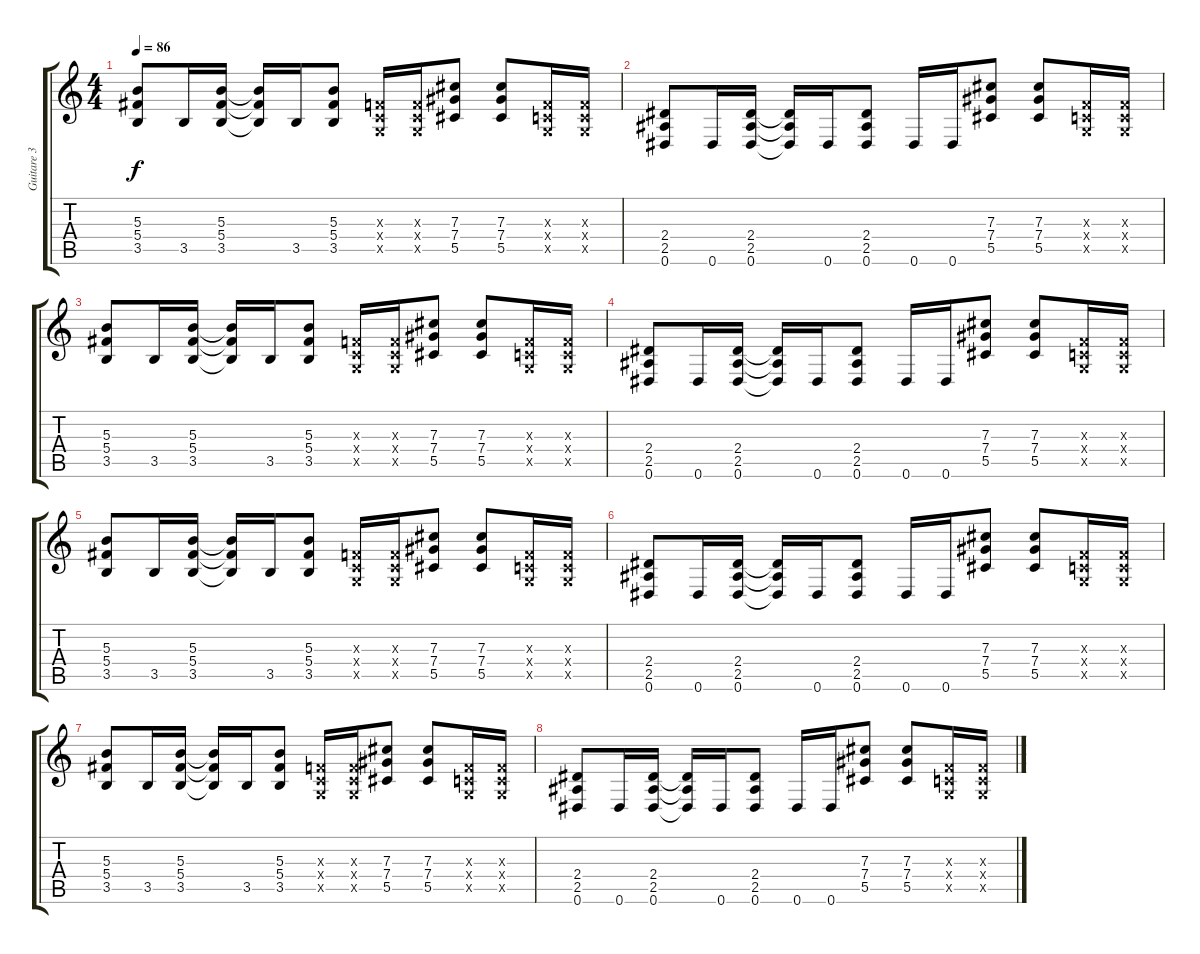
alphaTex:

\track ("Guitare 3" "Guitare 3") {instrument distortionguitar}
\staff {score tabs}
\tuning (Eb4 Bb3 Gb3 Db3 Ab2 Eb2) {hide}
\ts (4 4)
\tempo 86
\clef g2
\ks c
(5.3 5.4 3.5).8{dy f} 3.5.16 (5.3 5.4 3.5).16 (5.3{t} 5.4{t} 3.5{t}).16 3.5.16 (5.3 5.4 3.5).8 (-1.3{x} -1.4{x} -1.5{x}).16 (-1.3{x} -1.4{x} -1.5{x}).16 (7.3 7.4 5.5).8 (7.3 7.4 5.5).8 (-1.3{x} -1.4{x} -1.5{x}).16 (-1.3{x} -1.4{x} -1.5{x}).16 |
(2.4 2.5 0.6).8 0.6.16 (2.4 2.5 0.6).16 (2.4{t} 2.5{t} 0.6{t}).16 0.6.16 (2.4 2.5 0.6).8 0.6.16 0.6.16 (7.3 7.4 5.5).8 (7.3 7.4 5.5).8 (-1.3{x} -1.4{x} -1.5{x}).16 (-1.3{x} -1.4{x} -1.5{x}).16 |
(5.3 5.4 3.5).8 3.5.16 (5.3 5.4 3.5).16 (5.3{t} 5.4{t} 3.5{t}).16 3.5.16 (5.3 5.4 3.5).8 (-1.3{x} -1.4{x} -1.5{x}).16 (-1.3{x} -1.4{x} -1.5{x}).16 (7.3 7.4 5.5).8 (7.3 7.4 5.5).8 (-1.3{x} -1.4{x} -1.5{x}).16 (-1.3{x} -1.4{x} -1.5{x}).16 |
(2.4 2.5 0.6).8 0.6.16 (2.4 2.5 0.6).16 (2.4{t} 2.5{t} 0.6{t}).16 0.6.16 (2.4 2.5 0.6).8 0.6.16 0.6.16 (7.3 7.4 5.5).8 (7.3 7.4 5.5).8 (-1.3{x} -1.4{x} -1.5{x}).16 (-1.3{x} -1.4{x} -1.5{x}).16 |
(5.3 5.4 3.5).8 3.5.16 (5.3 5.4 3.5).16 (5.3{t} 5.4{t} 3.5{t}).16 3.5.16 (5.3 5.4 3.5).8 (-1.3{x} -1.4{x} -1.5{x}).16 (-1.3{x} -1.4{x} -1.5{x}).16 (7.3 7.4 5.5).8 (7.3 7.4 5.5).8 (-1.3{x} -1.4{x} -1.5{x}).16 (-1.3{x} -1.4{x} -1.5{x}).16 |
(2.4 2.5 0.6).8 0.6.16 (2.4 2.5 0.6).16 (2.4{t} 2.5{t} 0.6{t}).16 0.6.16 (2.4 2.5 0.6).8 0.6.16 0.6.16 (7.3 7.4 5.5).8 (7.3 7.4 5.5).8 (-1.3{x} -1.4{x} -1.5{x}).16 (-1.3{x} -1.4{x} -1.5{x}).16 |
(5.3 5.4 3.5).8 3.5.16 (5.3 5.4 3.5).16 (5.3{t} 5.4{t} 3.5{t}).16 3.5.16 (5.3 5.4 3.5).8 (-1.3{x} -1.4{x} -1.5{x}).16 (-1.3{x} -1.4{x} -1.5{x}).16 (7.3 7.4 5.5).8 (7.3 7.4 5.5).8 (-1.3{x} -1.4{x} -1.5{x}).16 (-1.3{x} -1.4{x} -1.5{x}).16 |
(2.4 2.5 0.6).8 0.6.16 (2.4 2.5 0.6).16 (2.4{t} 2.5{t} 0.6{t}).16 0.6.16 (2.4 2.5 0.6).8 0.6.16 0.6.16 (7.3 7.4 5.5).8 (7.3 7.4 5.5).8 (-1.3{x} -1.4{x} -1.5{x}).16 (-1.3{x} -1.4{x} -1.5{x}).16
